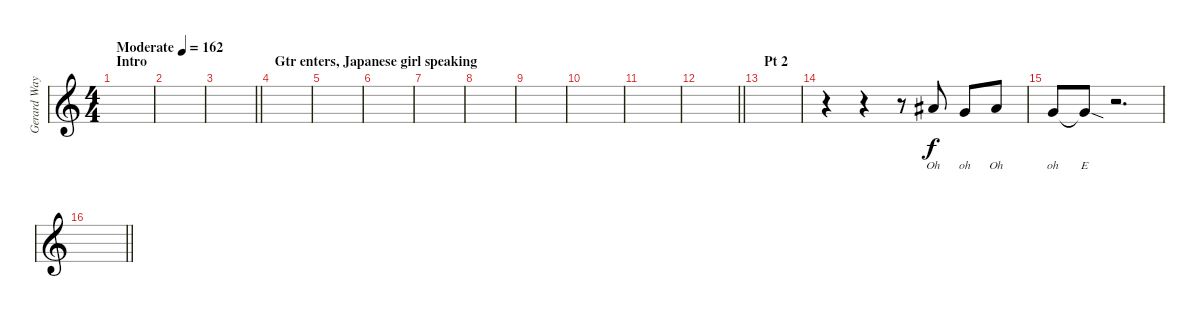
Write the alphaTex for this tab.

\track ("Gerard Way [Vocals]" "Gerard Way") {instrument clarinet}
\staff {score}
\tuning (E4 B3 G3 D3 A2 E2) {hide}
\ts (4 4)
\section ("" "Intro")
\tempo (162 "Moderate")
\clef g2
\ks c
|
|
\barLineRight lightlight
|
\section ("" "Gtr enters, Japanese girl speaking")
|
|
|
|
|
|
|
|
\barLineRight lightlight
|
\section ("" "Pt 2")
|
r.4 r.4 r.8 6.1.8{lyrics (0 "Oh") lyrics (1 "") lyrics (2 "") lyrics (3 "") lyrics (4 "")} 3.1.8{lyrics (0 "oh") lyrics (1 "") lyrics (2 "") lyrics (3 "") lyrics (4 "")} 6.1.8{lyrics (0 "Oh") lyrics (1 "") lyrics (2 "") lyrics (3 "") lyrics (4 "")} |
3.1.8{lyrics (0 "oh") lyrics (1 "") lyrics (2 "") lyrics (3 "") lyrics (4 "")} 3.1{sod t}.8{lyrics (0 "E") lyrics (1 "") lyrics (2 "") lyrics (3 "") lyrics (4 "") dy f} r.2{d} |
\barLineRight lightlight
